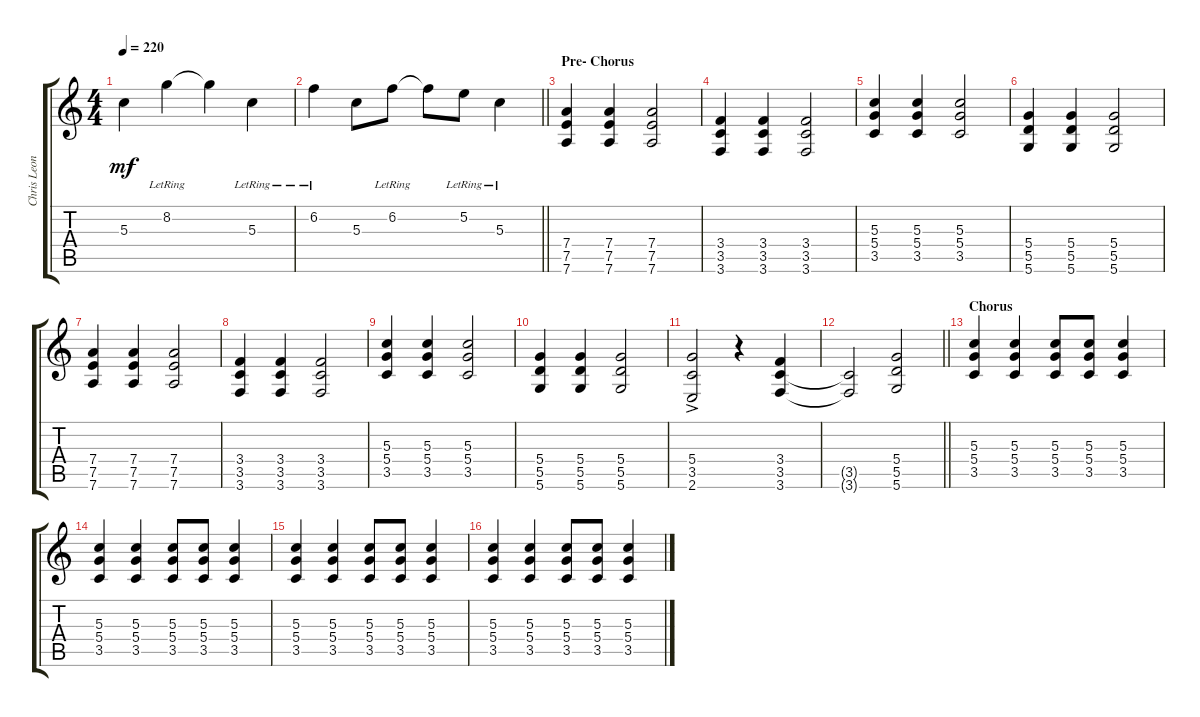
\track ("Chris Leonard" "Chris Leon") {instrument overdrivenguitar}
\staff {score tabs}
\tuning (E4 B3 G3 D3 A2 D2) {hide}
\ts (4 4)
\tempo 220
\clef g2
\ks c
5.3.4{dy mf} 8.2{lr}.4 8.2{t}.4 5.3{lr}.4 |
\barLineRight lightlight
6.2{lr}.4 5.3.8 6.2{lr}.8 6.2{t}.8 5.2{lr}.8 5.3{lr}.4 |
\section ("" "Pre- Chorus")
(7.4 7.5 7.6).4 (7.4 7.5 7.6).4 (7.4 7.5 7.6).2 |
(3.4 3.5 3.6).4 (3.4 3.5 3.6).4 (3.4 3.5 3.6).2 |
(5.3 5.4 3.5).4 (5.3 5.4 3.5).4 (5.3 5.4 3.5).2 |
(5.4 5.5 5.6).4 (5.4 5.5 5.6).4 (5.4 5.5 5.6).2 |
(7.4 7.5 7.6).4 (7.4 7.5 7.6).4 (7.4 7.5 7.6).2 |
(3.4 3.5 3.6).4 (3.4 3.5 3.6).4 (3.4 3.5 3.6).2 |
(5.3 5.4 3.5).4 (5.3 5.4 3.5).4 (5.3 5.4 3.5).2 |
(5.4 5.5 5.6).4 (5.4 5.5 5.6).4 (5.4 5.5 5.6).2 |
(5.4 3.5{ac} 2.6).2 r.4 (3.4 3.5 3.6).4 |
\barLineRight lightlight
(3.5{t} 3.6{t}).2 (5.4 5.5 5.6).2 |
\section ("" "Chorus")
(5.3 5.4 3.5).4 (5.3 5.4 3.5).4 (5.3 5.4 3.5).8 (5.3 5.4 3.5).8 (5.3 5.4 3.5).4 |
(5.3 5.4 3.5).4 (5.3 5.4 3.5).4 (5.3 5.4 3.5).8 (5.3 5.4 3.5).8 (5.3 5.4 3.5).4 |
(5.3 5.4 3.5).4 (5.3 5.4 3.5).4 (5.3 5.4 3.5).8 (5.3 5.4 3.5).8 (5.3 5.4 3.5).4 |
(5.3 5.4 3.5).4 (5.3 5.4 3.5).4 (5.3 5.4 3.5).8 (5.3 5.4 3.5).8 (5.3 5.4 3.5).4
